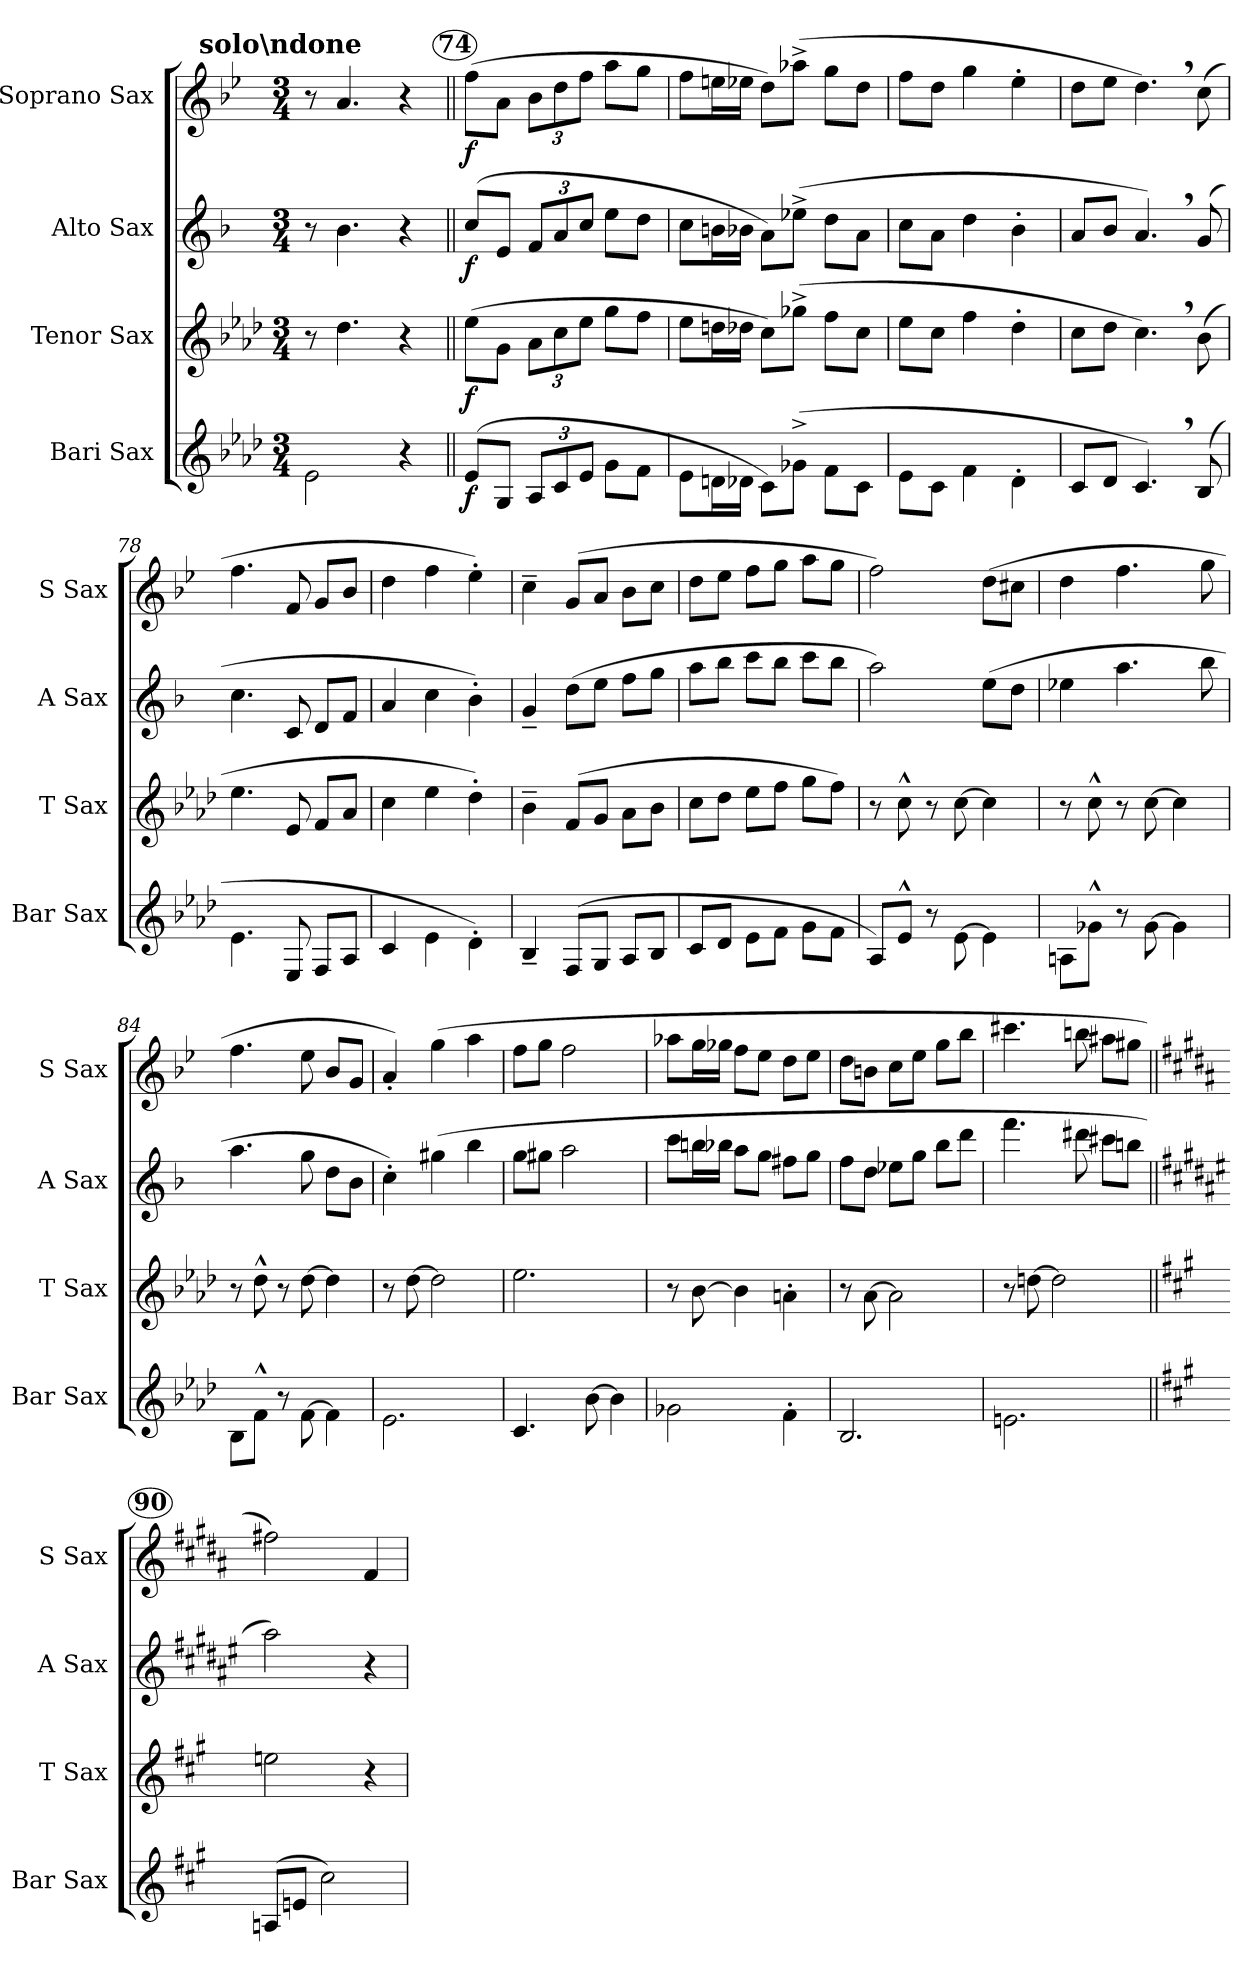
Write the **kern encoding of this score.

**kern	**dynam	**kern	**dynam	**kern	**dynam	**kern	**dynam
*part4	*part4	*part3	*part3	*part2	*part2	*part1	*part1
*staff4	*staff4	*staff3	*staff3	*staff2	*staff2	*staff1	*staff1
*I"Bari Sax	*	*I"Tenor Sax	*	*I"Alto Sax	*	*I"Soprano Sax	*
*I'Bar Sax	*	*I'T Sax	*	*I'A Sax	*	*I'S Sax	*
*clefG2	*	*clefG2	*	*clefG2	*	*clefG2	*
*ITrd12c21	*	*ITrd8c14	*	*ITrd5c9	*	*ITrd1c2	*
*k[b-e-a-d-]	*	*k[b-e-a-d-]	*	*k[b-e-a-d-]	*	*k[b-e-a-d-]	*
*A-:	*	*A-:	*	*A-:	*	*A-:	*
*M3/4	*	*M3/4	*	*M3/4	*	*M3/4	*
!!LO:REH:place=s1:a:enc=none:t=solo\ndone
=73	=73	=73	=73	=73	=73	=73	=73
2E-\	.	8r	.	8r	.	8r	.
.	.	4.d-\	.	4.d-\	.	4.g/	.
4r	.	4r	.	4r	.	4r	.
!!LO:LB:g=z
!!LO:REH:place=s1:a:B:enc=circle:fs=11.2:t=74
=74||	=74||	=74||	=74||	=74||	=74||	=74||	=74||
!	!LO:DY:b	!	!LO:DY:b	!	!LO:DY:b	!	!LO:DY:b
(>8E-/L	f	(>8e-\L	f	(>8e-/L	f	(>8ee-\L	f
8GG/J	.	8G\J	.	8G/J	.	8g\J	.
12AA-/L	.	12A-\L	.	12A-/L	.	12a-\L	.
12C/	.	12c\	.	12c/	.	12cc\	.
12E-/J	.	12e-\J	.	12e-/J	.	12ee-\J	.
8G\L	.	8g\L	.	8g\L	.	8gg\L	.
8F\J	.	8f\J	.	8f\J	.	8ff\J	.
=75	=75	=75	=75	=75	=75	=75	=75
8E-\L	.	8e-\L	.	8e-\L	.	8ee-\L	.
16Dn\L	.	16dn\L	.	16dn\L	.	16ddn\L	.
16D-X\JJ	.	16d-X\JJ	.	16d-X\JJ	.	16dd-X\JJ	.
8C\L)	.	8c\L)	.	8c\L)	.	8cc\L)	.
(>8G-X^>\J	.	(>8g-X^>\J	.	(>8g-X^>\J	.	(>8gg-X^>\J	.
8F\L	.	8f\L	.	8f\L	.	8ff\L	.
8C\J	.	8c\J	.	8c\J	.	8cc\J	.
=76	=76	=76	=76	=76	=76	=76	=76
8E-\L	.	8e-\L	.	8e-\L	.	8ee-\L	.
8C\J	.	8c\J	.	8c\J	.	8cc\J	.
4F\	.	4f\	.	4f\	.	4ff\	.
4D-'>\	.	4d-'>\	.	4d-'>\	.	4dd-'>\	.
=77	=77	=77	=77	=77	=77	=77	=77
8C/L	.	8c\L	.	8c/L	.	8cc\L	.
8D-/J	.	8d-\J	.	8d-/J	.	8dd-\J	.
4.C,>/)	.	4.c,>\)	.	4.c,>/)	.	4.cc,>\)	.
(8BB-/	.	(>8B-\	.	(8B-/	.	(>8b-\	.
=78	=78	=78	=78	=78	=78	=78	=78
4.E-\	.	4.e-\	.	4.e-\	.	4.ee-\	.
8EE-/	.	8E-/	.	8E-/	.	8e-/	.
8FF/L	.	8F/L	.	8F/L	.	8f/L	.
8AA-/J	.	8A-/J	.	8A-/J	.	8a-/J	.
=79	=79	=79	=79	=79	=79	=79	=79
4C/	.	4c\	.	4c/	.	4cc\	.
4E-\	.	4e-\	.	4e-\	.	4ee-\	.
4D-'>\)	.	4d-'>\)	.	4d-'>\)	.	4dd-'>\)	.
=80	=80	=80	=80	=80	=80	=80	=80
4BB-~</	.	4B-~>\	.	4B-~</	.	4b-~>\	.
(>8FF/L	.	(>8F/L	.	(>8f\L	.	(>8f/L	.
8GG/J	.	8G/J	.	8g\J	.	8g/J	.
8AA-/L	.	8A-\L	.	8a-\L	.	8a-\L	.
8BB-/J	.	8B-\J	.	8b-\J	.	8b-\J	.
=81	=81	=81	=81	=81	=81	=81	=81
8C/L	.	8c\L	.	8cc\L	.	8cc\L	.
8D-/J	.	8d-\J	.	8dd-\J	.	8dd-\J	.
8E-\L	.	8e-\L	.	8ee-\L	.	8ee-\L	.
8F\J	.	8f\J	.	8dd-\J	.	8ff\J	.
8G\L	.	8g\L	.	8ee-\L	.	8gg\L	.
8F\J	.	8f\J)	.	8dd-\J	.	8ff\J	.
!!LO:PB:g=z
=82	=82	=82	=82	=82	=82	=82	=82
8AA-/L)	.	8r	.	2cc\)	.	2ee-\)	.
8E-^^>/J	.	8c^^>\	.	.	.	.	.
8r	.	8r	.	.	.	.	.
[8E-\	.	[8c\	.	.	.	.	.
4E-\]	.	4c\]	.	(>8g\L	.	(>8cc\L	.
.	.	.	.	8f\J	.	8bn\J	.
=83	=83	=83	=83	=83	=83	=83	=83
8AAn\L	.	8r	.	4g-X\	.	4cc\	.
8G-X^^>\J	.	8c^^>\	.	.	.	.	.
8r	.	8r	.	4.cc\	.	4.ee-\	.
[8G-\	.	[8c\	.	.	.	.	.
4G-\]	.	4c\]	.	.	.	.	.
.	.	.	.	8dd-\	.	8ff\	.
=84	=84	=84	=84	=84	=84	=84	=84
8BB-\L	.	8r	.	4.cc\	.	4.ee-\	.
8F^^>\J	.	8d-^^>\	.	.	.	.	.
8r	.	8r	.	.	.	.	.
[8F\	.	[8d-\	.	8b-\	.	8dd-\	.
4F\]	.	4d-\]	.	8f\L	.	8a-/L	.
.	.	.	.	8d-\J	.	8f/J	.
=85	=85	=85	=85	=85	=85	=85	=85
2.E-\	.	8r	.	4e-'>\)	.	4g'</)	.
.	.	[8d-\	.	.	.	.	.
.	.	2d-\]	.	(>4bn\	.	(>4ff\	.
.	.	.	.	4dd-\	.	4gg\	.
=86	=86	=86	=86	=86	=86	=86	=86
4.C/	.	2.e-\	.	8b-i\L	.	8ee-\L	.
.	.	.	.	8bn\J	.	8ff\J	.
.	.	.	.	2cc\	.	2ee-\	.
[8B-\	.	.	.	.	.	.	.
4B-\]	.	.	.	.	.	.	.
=87	=87	=87	=87	=87	=87	=87	=87
2G-X\	.	8r	.	8ee-\L	.	8gg-X\L	.
.	.	[8B-\	.	16ddn\L	.	16ff\L	.
.	.	.	.	16dd-X\JJ	.	16ff-X\JJ	.
.	.	4B-\]	.	8cc\L	.	8ee-\L	.
.	.	.	.	8b-\J	.	8dd-\J	.
4F'>\	.	4An'>\	.	8an\L	.	8cc\L	.
.	.	.	.	8b-\J	.	8dd-\J	.
=88	=88	=88	=88	=88	=88	=88	=88
2.BB-/	.	8r	.	8a-\L	.	8cc\L	.
.	.	[8A-\	.	8f\J	.	8an\J	.
.	.	2A-\]	.	8g-X\L	.	8b-\L	.
.	.	.	.	8b-\J	.	8dd-\J	.
.	.	.	.	8dd-\L	.	8ff\L	.
.	.	.	.	8ff\J	.	8aa-i\J	.
=89	=89	=89	=89	=89	=89	=89	=89
2.En\	.	8r	.	4.aa-\	.	4.bbn\	.
.	.	[8dn\	.	.	.	.	.
.	.	2d\]	.	.	.	.	.
.	.	.	.	8ff#X\	.	8aan\	.
.	.	.	.	8een\L	.	8gg#X\L	.
.	.	.	.	8ddn\J	.	8ff#X\J	.
!!LO:LB:g=z
!!LO:REH:place=s1:a:B:enc=circle:fs=11.2:t=90
=90||	=90||	=90||	=90||	=90||	=90||	=90||	=90||
*k[f#c#g#]	*	*k[f#c#g#]	*	*k[f#c#g#]	*	*k[f#c#g#]	*
*A:	*	*A:	*	*A:	*	*A:	*
(>8AAn/L	.	2en\	.	2cc#i\)	.	2een\)	.
8En/J	.	.	.	.	.	.	.
2c#i\)	.	.	.	.	.	.	.
.	.	4r	.	4r	.	4e/	.
=	=	=	=	=	=	=	=
*-	*-	*-	*-	*-	*-	*-	*-
